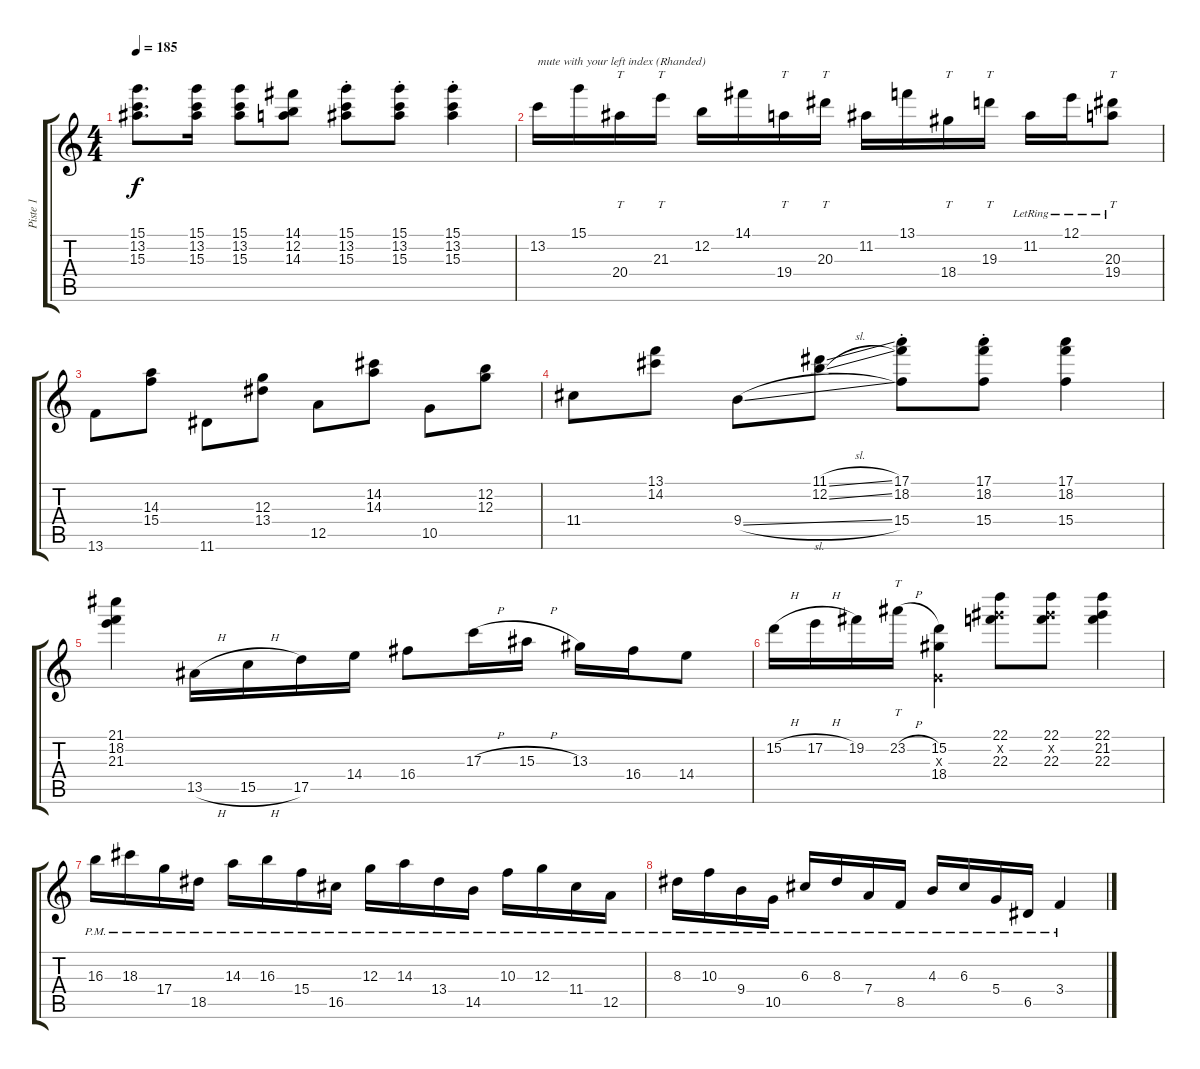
\track ("Piste 1" "Piste 1") {instrument overdrivenguitar}
\staff {score tabs}
\tuning (E4 B3 G3 D3 A2 E2) {hide}
\ts (4 4)
\tempo 185
\clef g2
\ks c
(15.1 13.2 15.3).8{d dy f} (15.1 13.2 15.3).16 (15.1 13.2 15.3).8 (14.1 12.2 14.3).8 (15.1 13.2 15.3{st}).8 (15.1 13.2 15.3{st}).8 (15.1 13.2{st} 15.3).4 |
13.2.16{txt "mute with your left index (Rhanded)"} 15.1.16 20.4.16{tt} 21.3.16{tt} 12.2.16 14.1.16 19.4.16{tt} 20.3.16{tt} 11.2.16 13.1.16 18.4.16{tt} 19.3.16{tt} 11.2{lr}.16 12.1{lr}.16 (20.3{lr} 19.4{lr}).8{tt} |
13.6.8 (14.3 15.4).8 11.6.8 (12.3 13.4).8 12.5.8 (14.2 14.3).8 10.5.8 (12.2 12.3).8 |
11.4.8 (13.1 14.2).8 9.4{sl}.8 (11.1{sl} 12.2{sl}).8 (17.1 18.2 15.4{st}).8 (17.1 18.2 15.4{st}).8 (17.1 18.2 15.4).4 |
(21.1 18.2 21.3).4 13.5{h}.16 15.5{h}.16 17.5.16 14.4.16 16.4.8 17.3{h}.16 15.3{h}.16 13.3.16 16.4.16 14.4.8 |
15.2{h}.16 17.2{h}.16 19.2.16 23.2{h}.16{tt} (15.2 0.3{x} 18.4).4 (22.1 21.2{x} 22.3).8 (22.1 21.2{x} 22.3).8 (22.1 21.2 22.3).4 |
16.3{pm}.16 18.3{pm}.16 17.4{pm}.16 18.5{pm}.16 14.3{pm}.16 16.3{pm}.16 15.4{pm}.16 16.5{pm}.16 12.3{pm}.16 14.3{pm}.16 13.4{pm}.16 14.5{pm}.16 10.3{pm}.16 12.3{pm}.16 11.4{pm}.16 12.5{pm}.16 |
8.3{pm}.16 10.3{pm}.16 9.4{pm}.16 10.5{pm}.16 6.3{pm}.16 8.3{pm}.16 7.4{pm}.16 8.5{pm}.16 4.3{pm}.16 6.3{pm}.16 5.4{pm}.16 6.5{pm}.16 3.4{pm}.4
